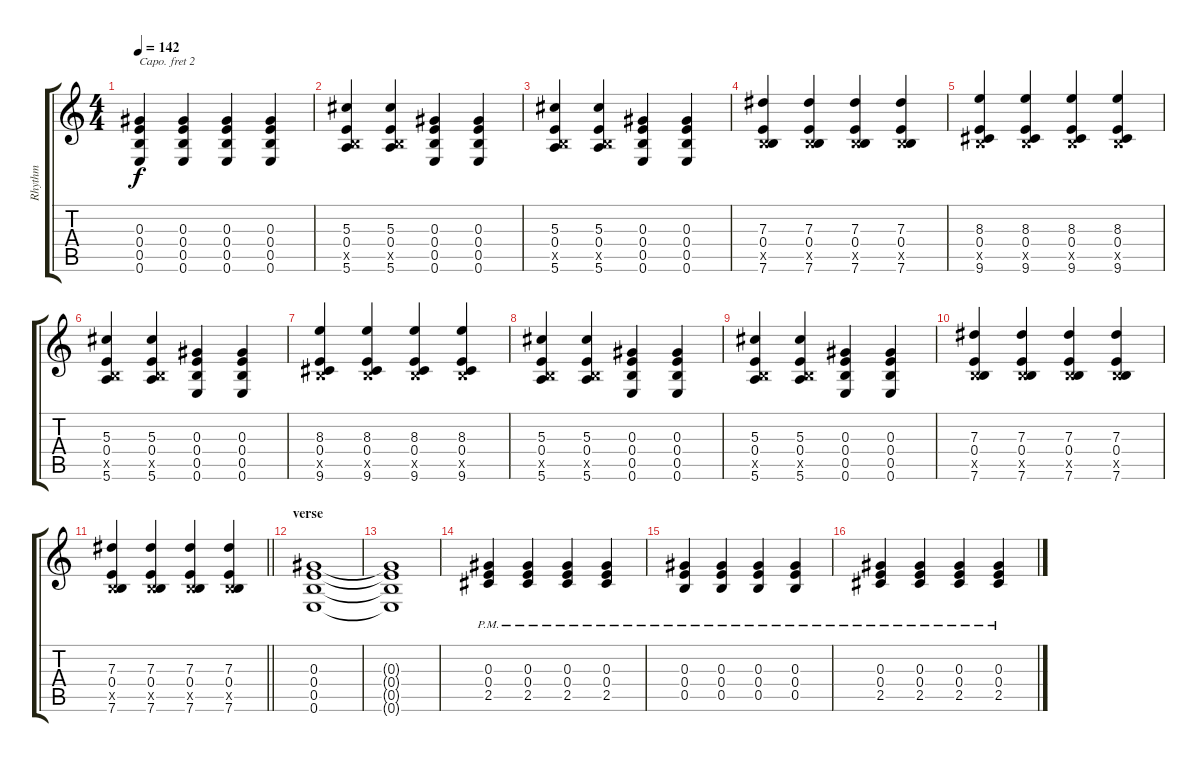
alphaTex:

\track ("Rhythm" "Rhythm") {instrument acousticguitarsteel}
\staff {score tabs}
\capo 2
\tuning (D4 A3 Gb3 D3 A2 D2) {hide}
\ts (4 4)
\tempo 142
\clef g2
\ks c
(0.3 0.4 0.5 0.6).4{dy f} (0.3 0.4 0.5 0.6).4 (0.3 0.4 0.5 0.6).4 (0.3 0.4 0.5 0.6).4 |
(5.3 0.4 0.5{x} 5.6).4 (5.3 0.4 0.5{x} 5.6).4 (0.3 0.4 0.5 0.6).4 (0.3 0.4 0.5 0.6).4 |
(5.3 0.4 0.5{x} 5.6).4 (5.3 0.4 0.5{x} 5.6).4 (0.3 0.4 0.5 0.6).4 (0.3 0.4 0.5 0.6).4 |
(7.3 0.4 0.5{x} 7.6).4 (7.3 0.4 0.5{x} 7.6).4 (7.3 0.4 0.5{x} 7.6).4 (7.3 0.4 0.5{x} 7.6).4 |
(8.3 0.4 0.5{x} 9.6).4 (8.3 0.4 0.5{x} 9.6).4 (8.3 0.4 0.5{x} 9.6).4 (8.3 0.4 0.5{x} 9.6).4 |
(5.3 0.4 0.5{x} 5.6).4 (5.3 0.4 0.5{x} 5.6).4 (0.3 0.4 0.5 0.6).4 (0.3 0.4 0.5 0.6).4 |
(8.3 0.4 0.5{x} 9.6).4 (8.3 0.4 0.5{x} 9.6).4 (8.3 0.4 0.5{x} 9.6).4 (8.3 0.4 0.5{x} 9.6).4 |
(5.3 0.4 0.5{x} 5.6).4 (5.3 0.4 0.5{x} 5.6).4 (0.3 0.4 0.5 0.6).4 (0.3 0.4 0.5 0.6).4 |
(5.3 0.4 0.5{x} 5.6).4 (5.3 0.4 0.5{x} 5.6).4 (0.3 0.4 0.5 0.6).4 (0.3 0.4 0.5 0.6).4 |
(7.3 0.4 0.5{x} 7.6).4 (7.3 0.4 0.5{x} 7.6).4 (7.3 0.4 0.5{x} 7.6).4 (7.3 0.4 0.5{x} 7.6).4 |
\barLineRight lightlight
(7.3 0.4 0.5{x} 7.6).4 (7.3 0.4 0.5{x} 7.6).4 (7.3 0.4 0.5{x} 7.6).4 (7.3 0.4 0.5{x} 7.6).4 |
\section ("" "verse")
(0.3 0.4 0.5 0.6).1 |
(0.3{t} 0.4{t} 0.5{t} 0.6{t}).1 |
(0.3{pm} 0.4{pm} 2.5{pm}).4 (0.3{pm} 0.4{pm} 2.5{pm}).4 (0.3{pm} 0.4{pm} 2.5{pm}).4 (0.3{pm} 0.4{pm} 2.5{pm}).4 |
(0.3{pm} 0.4{pm} 0.5{pm}).4 (0.3{pm} 0.4{pm} 0.5{pm}).4 (0.3{pm} 0.4{pm} 0.5{pm}).4 (0.3{pm} 0.4{pm} 0.5{pm}).4 |
(0.3{pm} 0.4{pm} 2.5{pm}).4 (0.3{pm} 0.4{pm} 2.5{pm}).4 (0.3{pm} 0.4{pm} 2.5{pm}).4 (0.3{pm} 0.4{pm} 2.5{pm}).4
